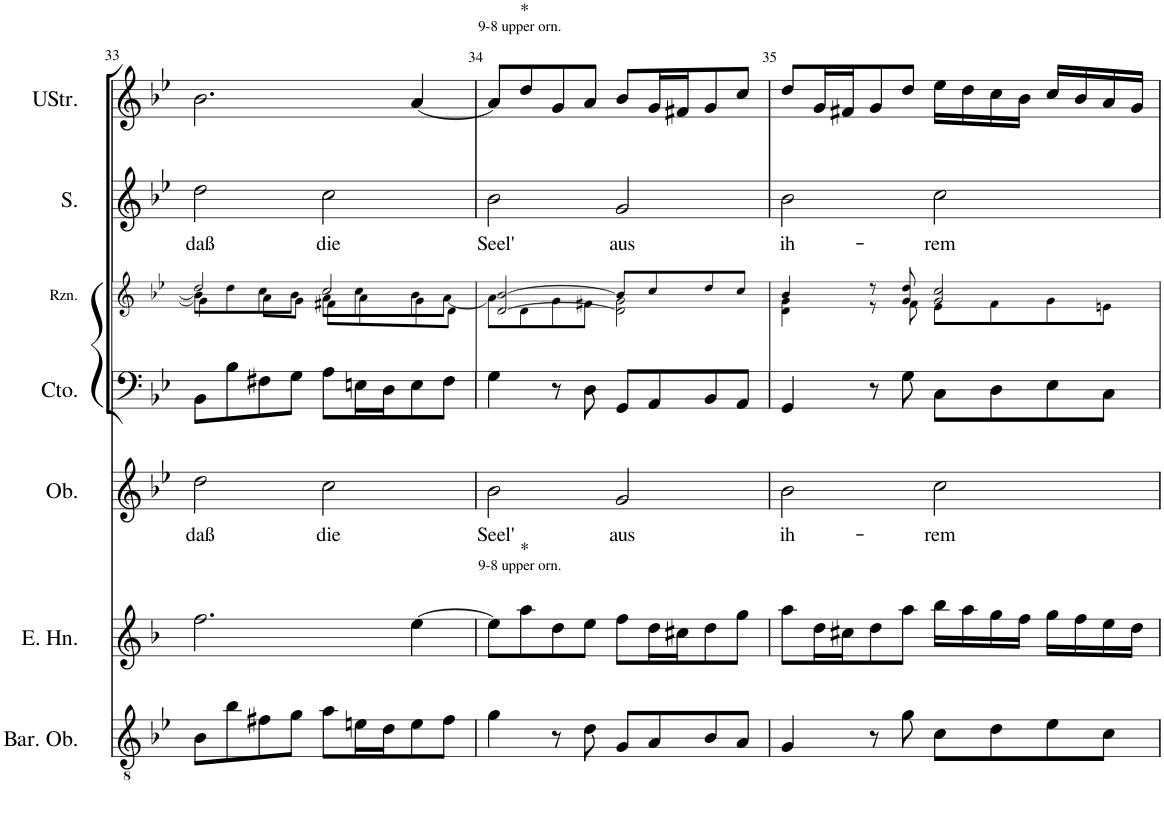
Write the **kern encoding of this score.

**kern	**kern	**kern	**text	**kern	**kern	**kern	**text	**kern
*part7	*part6	*part5	*part5	*part4	*part3	*part2	*part2	*part1
*staff7	*staff6	*staff5	*staff5	*staff4	*staff3	*staff2	*staff2	*staff1
*I"Baritone Oboe	*I"English Horn	*I"Oboe	*	*I"Continuo	*I"Realization	*I"Soprano	*	*I"Strings
*I'Bar. Ob.	*I'E. Hn.	*I'Ob.	*	*I'Cto.	*I'Rzn.	*I'S.	*	*
!!LO:PB:g=z
*clefGv2	*clefG2	*clefG2	*	*clefF4	*clefG2	*clefG2	*	*clefG2
*	*Trd4c7	*	*	*	*	*	*	*
*k[b-e-]	*k[b-]	*k[b-e-]	*	*k[b-e-]	*k[b-e-]	*k[b-e-]	*	*k[b-e-]
*M4/4	*M4/4	*M4/4	*	*M4/4	*M4/4	*M4/4	*	*M4/4
*met(c)	*met(c)	*met(c)	*	*met(c)	*met(c)	*met(c)	*	*met(c)
=33	=33	=33	=33	=33	=33	=33	=33	=33
!	!	!	!LO:LY:b	!	!	!	!LO:LY:b	!
*	*	*	*	*	*^	*	*	*
*	*	*	*	*	*	*^	*	*	*
8B-\L	2.ff\	2dd\	daß	8BB-\L	2dd/	8b-\L]	4g\]	2dd\	daß	2.b-\
8b-\	.	.	.	8B-\	.	8dd\	.	.	.	.
8f#X\	.	.	.	8F#X\	.	8cc\	8a\L	.	.	.
8g\J	.	.	.	8G\J	.	8b-\J	8g\J	.	.	.
!	!	!	!LO:LY:b	!	!	!	!	!	!LO:LY:b	!
8a\L	.	2cc\	die	8A\L	2cc/	8a\L	8f#X\L	2cc\	die	.
16en\L	.	.	.	16En\L	.	8cc\	8a\	.	.	.
16d\J	.	.	.	16D\J	.	.	.	.	.	.
8e\	[4ee\	.	.	8E\	.	8b-\	8g\	.	.	[4a/
8f#\J	.	.	.	8F#\J	.	[8a\J	8d\J	.	.	.
=34	=34	=34	=34	=34	=34	=34	=34	=34	=34	=34
!	!	!	!	!	!	!	!	!	!	!LO:TX:a:t=9-8 upper orn.
!	!LO:TX:a:t=9-8 upper orn.	!	!	!	!	!	!	!	!	!
!	!	!	!LO:LY:b	!	!	!	!	!	!LO:LY:b	!
*	*	*	*	*	*	*v	*v	*	*	*
4g\	8ee\L]	2b-\	Seel'	4G\	[2d/ [2b-/	8a\L]	2b-\	Seel'	8a/L]
!	!	!	!	!	!	!	!	!	!LO:TX:a:t=*
!	!LO:TX:a:t=*	!	!	!	!	!	!	!	!
.	8aa\	.	.	.	.	8d\	.	.	8dd/
8r	8dd\	.	.	8r	.	8g\	.	.	8g/
8d\	8ee\J	.	.	8D\	.	8f#X\J	.	.	8a/J
!	!	!	!LO:LY:b	!	!	!	!	!LO:LY:b	!
8G/L	8ff\L	2g/	aus	8GG/L	8b-/L]	2d\] 2g\	2g/	aus	8b-/L
8A/	16dd\L	.	.	8AA/	8cc/	.	.	.	16g/L
.	16cc#X\J	.	.	.	.	.	.	.	16f#X/J
8B-/	8dd\	.	.	8BB-/	8dd/	.	.	.	8g/
8A/J	8gg\J	.	.	8AA/J	8cc/J	.	.	.	8cc/J
=35	=35	=35	=35	=35	=35	=35	=35	=35	=35
!	!	!	!LO:LY:b	!	!	!	!	!LO:LY:b	!
4G/	8aa\L	2b-\	ih-	4GG/	4b-/	4d\ 4g\	2b-\	ih-	8dd/L
.	16dd\L	.	.	.	.	.	.	.	16g/L
.	16cc#X\J	.	.	.	.	.	.	.	16f#X/J
8r	8dd\	.	.	8r	8r	8r	.	.	8g/
8g\	8aa\J	.	.	8G\	8g/ 8dd/	8f\	.	.	8dd/J
!	!	!	!LO:LY:b	!	!	!	!	!LO:LY:b	!
8c\L	16bb-\LL	2cc\	-rem	8C\L	2g/ 2cc/	8e-\L	2cc\	-rem	16ee-\LL
.	16aa\	.	.	.	.	.	.	.	16dd\
8d\	16gg\	.	.	8D\	.	8f\	.	.	16cc\
.	16ff\JJ	.	.	.	.	.	.	.	16b-\JJ
8e-\	16gg\LL	.	.	8E-\	.	8g\	.	.	16cc/LL
.	16ff\	.	.	.	.	.	.	.	16b-/
8c\J	16ee\	.	.	8C\J	.	8en\J	.	.	16a/
.	16dd\JJ	.	.	.	.	.	.	.	16g/JJ
*	*	*	*	*	*v	*v	*	*	*
=	=	=	=	=	=	=	=	=
*-	*-	*-	*-	*-	*-	*-	*-	*-
